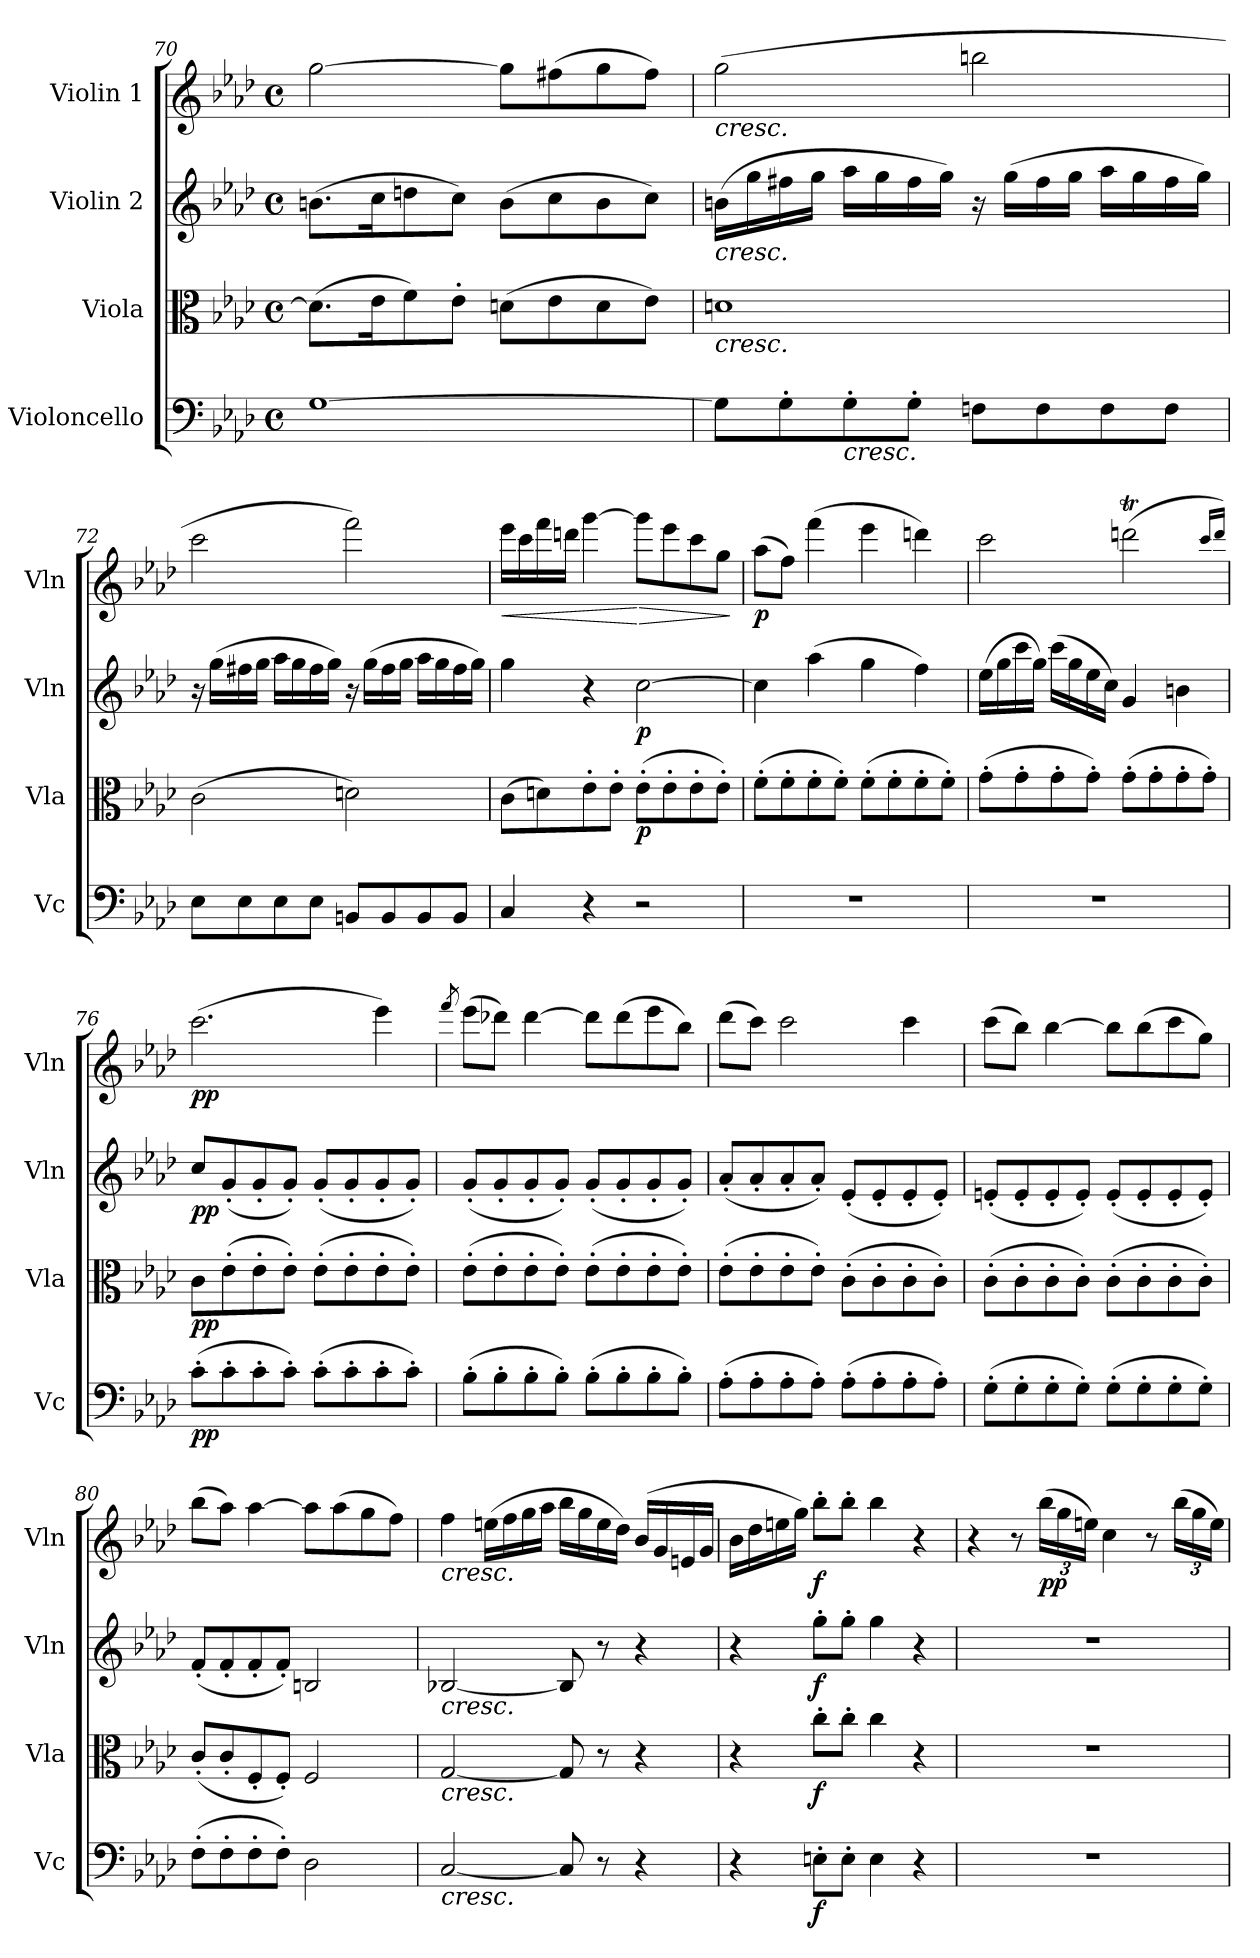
**kern	**dynam	**kern	**dynam	**kern	**dynam	**kern	**dynam
*part4	*part4	*part3	*part3	*part2	*part2	*part1	*part1
*staff4	*staff4	*staff3	*staff3	*staff2	*staff2	*staff1	*staff1
*I"Violoncello	*	*I"Viola	*	*I"Violin 2	*	*I"Violin 1	*
*I'Vc	*	*I'Vla	*	*I'Vln	*	*I'Vln	*
*clefF4	*	*clefC3	*	*clefG2	*	*clefG2	*
*k[b-e-a-d-]	*	*k[b-e-a-d-]	*	*k[b-e-a-d-]	*	*k[b-e-a-d-]	*
*M4/4	*	*M4/4	*	*M4/4	*	*M4/4	*
*met(c)	*	*met(c)	*	*met(c)	*	*met(c)	*
=70	=70	=70	=70	=70	=70	=70	=70
[1G	.	(>8.d\L]	.	(>8.bn\L	.	[2gg\	.
.	.	16e-\K	.	16cc\K	.	.	.
.	.	8f\)	.	8ddn\	.	.	.
.	.	8e-'\J	.	8cc\J)	.	.	.
.	.	(>8dn\L	.	(>8b\L	.	8gg\L]	.
.	.	8e-\	.	8cc\	.	(>8ff#X\	.
.	.	8d\	.	8b\	.	8gg\	.
.	.	8e-\J)	.	8cc\J)	.	8ff#\J)	.
=71	=71	=71	=71	=71	=71	=71	=71
!	!	!	!	!	!	!LO:TX:b:i:t=cresc.	!
!	!	!	!	!LO:TX:b:i:t=cresc.	!	!	!
!	!	!LO:TX:b:i:t=cresc.	!	!	!	!	!
8G\L]	.	1dn	.	(>16bn\LL	.	(>2gg\	.
.	.	.	.	16gg\	.	.	.
8G'\	.	.	.	16ff#X\	.	.	.
.	.	.	.	16gg\JJ	.	.	.
!LO:TX:b:i:t=cresc.	!	!	!	!	!	!	!
8G'\	.	.	.	16aa-\LL	.	.	.
.	.	.	.	16gg\	.	.	.
8G'\J	.	.	.	16ff#\	.	.	.
.	.	.	.	16gg\JJ)	.	.	.
8Fn\L	.	.	.	16r	.	2bbn\	.
.	.	.	.	(>16gg\LL	.	.	.
8F\	.	.	.	16ff#\	.	.	.
.	.	.	.	16gg\JJ	.	.	.
8F\	.	.	.	16aa-\LL	.	.	.
.	.	.	.	16gg\	.	.	.
8F\J	.	.	.	16ff#\	.	.	.
.	.	.	.	16gg\JJ)	.	.	.
!!LO:LB:g=z
=72	=72	=72	=72	=72	=72	=72	=72
8E-\L	.	(>2c\	.	16r	.	2ccc\	.
.	.	.	.	(>16gg\LL	.	.	.
8E-\	.	.	.	16ff#X\	.	.	.
.	.	.	.	16gg\JJ	.	.	.
8E-\	.	.	.	16aa-\LL	.	.	.
.	.	.	.	16gg\	.	.	.
8E-\J	.	.	.	16ff#\	.	.	.
.	.	.	.	16gg\JJ)	.	.	.
8BBn/L	.	2dn\)	.	16r	.	2fff\)	.
.	.	.	.	(>16gg\LL	.	.	.
8BB/	.	.	.	16ff#\	.	.	.
.	.	.	.	16gg\JJ	.	.	.
8BB/	.	.	.	16aa-\LL	.	.	.
.	.	.	.	16gg\	.	.	.
8BB/J	.	.	.	16ff#\	.	.	.
.	.	.	.	16gg\JJ)	.	.	.
=73	=73	=73	=73	=73	=73	=73	=73
!	!	!	!	!	!	!	!LO:HP:b
4C/	.	(>8c\L	.	4gg\	.	16eee-\LL	<
.	.	.	.	.	.	16ccc\	.
.	.	8dn\)	.	.	.	16fff\	.
.	.	.	.	.	.	16dddn\JJ	.
4r	.	8e-'\	.	4r	.	[4ggg\	.
.	.	8e-'\J	.	.	.	.	.
!	!	!	!LO:DY:b	!	!LO:DY:b	!	!LO:HP:n=1:b
2r	.	(>8e-'\L	p	[2cc\	p	8ggg\L]	[ >
.	.	8e-'\	.	.	.	8eee-\	.
.	.	8e-'\	.	.	.	8ccc\	.
.	.	8e-'\J)	.	.	.	8gg\J	.
.	.	.	.	.	.	.	]
=74	=74	=74	=74	=74	=74	=74	=74
!	!	!	!	!	!	!	!LO:DY:b
1r	.	(>8f'\L	.	4cc\]	.	(>8aa-\L	p
.	.	8f'\	.	.	.	8ff\J)	.
.	.	8f'\	.	(>4aa-\	.	(>4fff\	.
.	.	8f'\J)	.	.	.	.	.
.	.	(>8f'\L	.	4gg\	.	4eee-\	.
.	.	8f'\	.	.	.	.	.
.	.	8f'\	.	4ff\)	.	4dddn\)	.
.	.	8f'\J)	.	.	.	.	.
=75	=75	=75	=75	=75	=75	=75	=75
1r	.	(>8g'\L	.	(>16ee-\LL	.	2ccc\	.
.	.	.	.	16gg\	.	.	.
.	.	8g'\	.	16ccc\	.	.	.
.	.	.	.	16gg\JJ)	.	.	.
.	.	8g'\	.	(>16ccc\LL	.	.	.
.	.	.	.	16gg\	.	.	.
.	.	8g'\J)	.	16ee-\	.	.	.
.	.	.	.	16cc\JJ)	.	.	.
.	.	(>8g'\L	.	4g/	.	(>2dddnt\	.
.	.	8g'\	.	.	.	.	.
.	.	8g'\	.	4bn\	.	.	.
.	.	8g'\J)	.	.	.	.	.
.	.	.	.	.	.	16qccc/LL	.
.	.	.	.	.	.	16qddd/JJ)	.
!!LO:LB:g=z
=76	=76	=76	=76	=76	=76	=76	=76
!	!LO:DY:b	!	!LO:DY:b	!	!LO:DY:b	!	!LO:DY:b
(>8c'\L	pp	8c\L	pp	8cc/L	pp	(>2.ccc\	pp
8c'\	.	(>8e-'\	.	(<8g'/	.	.	.
8c'\	.	8e-'\	.	8g'/	.	.	.
8c'\J)	.	8e-'\J)	.	8g'/J)	.	.	.
(>8c'\L	.	(>8e-'\L	.	(<8g'/L	.	.	.
8c'\	.	8e-'\	.	8g'/	.	.	.
8c'\	.	8e-'\	.	8g'/	.	4eee-\)	.
8c'\J)	.	8e-'\J)	.	8g'/J)	.	.	.
=77	=77	=77	=77	=77	=77	=77	=77
.	.	.	.	.	.	8qfff/	.
(>8B-'\L	.	(>8e-'\L	.	(<8g'/L	.	(>8eee-\L	.
8B-'\	.	8e-'\	.	8g'/	.	8ddd-X\J)	.
8B-'\	.	8e-'\	.	8g'/	.	[4ddd-\	.
8B-'\J)	.	8e-'\J)	.	8g'/J)	.	.	.
(>8B-'\L	.	(>8e-'\L	.	(<8g'/L	.	8ddd-\L]	.
8B-'\	.	8e-'\	.	8g'/	.	(>8ddd-\	.
8B-'\	.	8e-'\	.	8g'/	.	8eee-\	.
8B-'\J)	.	8e-'\J)	.	8g'/J)	.	8bb-\J)	.
=78	=78	=78	=78	=78	=78	=78	=78
(>8A-'\L	.	(>8e-'\L	.	(<8a-'/L	.	(>8ddd-\L	.
8A-'\	.	8e-'\	.	8a-'/	.	8ccc\J)	.
8A-'\	.	8e-'\	.	8a-'/	.	2ccc\	.
8A-'\J)	.	8e-'\J)	.	8a-'/J)	.	.	.
(>8A-'\L	.	(>8c'\L	.	(<8e-'/L	.	.	.
8A-'\	.	8c'\	.	8e-'/	.	.	.
8A-'\	.	8c'\	.	8e-'/	.	4ccc\	.
8A-'\J)	.	8c'\J)	.	8e-'/J)	.	.	.
=79	=79	=79	=79	=79	=79	=79	=79
(>8G'\L	.	(>8c'\L	.	(<8en'/L	.	(>8ccc\L	.
8G'\	.	8c'\	.	8e'/	.	8bb-\J)	.
8G'\	.	8c'\	.	8e'/	.	[4bb-\	.
8G'\J)	.	8c'\J)	.	8e'/J)	.	.	.
(>8G'\L	.	(>8c'\L	.	(<8e'/L	.	8bb-\L]	.
8G'\	.	8c'\	.	8e'/	.	(>8bb-\	.
8G'\	.	8c'\	.	8e'/	.	8ccc\	.
8G'\J)	.	8c'\J)	.	8e'/J)	.	8gg\J)	.
=80	=80	=80	=80	=80	=80	=80	=80
(>8F'\L	.	(<8c'/L	.	(<8f'/L	.	(>8bb-\L	.
8F'\	.	8c'/	.	8f'/	.	8aa-\J)	.
8F'\	.	8F'/	.	8f'/	.	[4aa-\	.
8F'\J)	.	8F'/J)	.	8f'/J)	.	.	.
2D-\	.	2F/	.	2Bn/	.	8aa-\L]	.
.	.	.	.	.	.	(>8aa-\	.
.	.	.	.	.	.	8gg\	.
.	.	.	.	.	.	8ff\J)	.
!!LO:PB:g=z
=81	=81	=81	=81	=81	=81	=81	=81
!	!	!	!	!	!	!LO:TX:b:i:t=cresc.	!
!	!	!	!	!LO:TX:b:i:t=cresc.	!	!	!
!	!	!LO:TX:b:i:t=cresc.	!	!	!	!	!
!LO:TX:b:i:t=cresc.	!	!	!	!	!	!	!
[2C/	.	[2G/	.	[2B-X/	.	4ff\	.
.	.	.	.	.	.	(>16een\LL	.
.	.	.	.	.	.	16ff\	.
.	.	.	.	.	.	16gg\	.
.	.	.	.	.	.	16aa-\JJ	.
8C/]	.	8G/]	.	8B-/]	.	16bb-\LL	.
.	.	.	.	.	.	16gg\	.
8r	.	8r	.	8r	.	16ee\	.
.	.	.	.	.	.	16dd-\JJ)	.
4r	.	4r	.	4r	.	(<16b-/LL	.
.	.	.	.	.	.	16g/	.
.	.	.	.	.	.	16en/	.
.	.	.	.	.	.	16g/JJ	.
=82	=82	=82	=82	=82	=82	=82	=82
4r	.	4r	.	4r	.	16b-\LL	.
.	.	.	.	.	.	16dd-\	.
.	.	.	.	.	.	16een\	.
.	.	.	.	.	.	16gg\JJ)	.
!	!LO:DY:b	!	!LO:DY:b	!	!LO:DY:b	!	!LO:DY:b
8En'\L	f	8cc'\L	f	8gg'\L	f	8bb-'\L	f
8E'\J	.	8cc'\J	.	8gg'\J	.	8bb-'\J	.
4E\	.	4cc\	.	4gg\	.	4bb-\	.
4r	.	4r	.	4r	.	4r	.
=83	=83	=83	=83	=83	=83	=83	=83
1r	.	1r	.	1r	.	4r	.
.	.	.	.	.	.	8r	.
*	*	*	*	*	*	*Xbrackettup	*
!	!	!	!	!	!	!	!LO:DY:b
.	.	.	.	.	.	(>24bb-\LL	pp
.	.	.	.	.	.	24gg\	.
.	.	.	.	.	.	24een\JJ)	.
.	.	.	.	.	.	4cc\	.
.	.	.	.	.	.	8r	.
.	.	.	.	.	.	(>24bb-\LL	.
.	.	.	.	.	.	24gg\	.
.	.	.	.	.	.	24ee\JJ)	.
=	=	=	=	=	=	=	=
*-	*-	*-	*-	*-	*-	*-	*-
